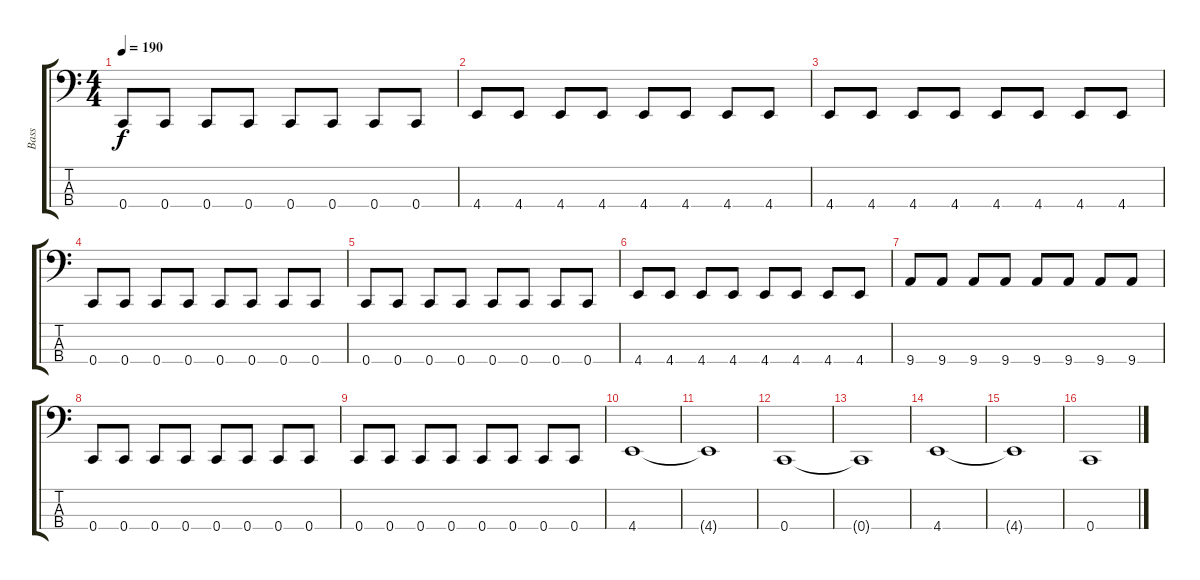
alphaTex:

\track ("Bass" "Bass") {instrument electricbassfinger}
\staff {score tabs}
\tuning (F2 C2 G1 C1) {hide}
\ts (4 4)
\tempo 190
\clef f4
\ks c
0.4.8{dy f} 0.4.8 0.4.8 0.4.8 0.4.8 0.4.8 0.4.8 0.4.8 |
4.4.8 4.4.8 4.4.8 4.4.8 4.4.8 4.4.8 4.4.8 4.4.8 |
4.4.8 4.4.8 4.4.8 4.4.8 4.4.8 4.4.8 4.4.8 4.4.8 |
0.4.8 0.4.8 0.4.8 0.4.8 0.4.8 0.4.8 0.4.8 0.4.8 |
0.4.8 0.4.8 0.4.8 0.4.8 0.4.8 0.4.8 0.4.8 0.4.8 |
4.4.8 4.4.8 4.4.8 4.4.8 4.4.8 4.4.8 4.4.8 4.4.8 |
9.4.8 9.4.8 9.4.8 9.4.8 9.4.8 9.4.8 9.4.8 9.4.8 |
0.4.8 0.4.8 0.4.8 0.4.8 0.4.8 0.4.8 0.4.8 0.4.8 |
0.4.8 0.4.8 0.4.8 0.4.8 0.4.8 0.4.8 0.4.8 0.4.8 |
4.4.1 |
4.4{t}.1 |
0.4.1 |
0.4{t}.1 |
4.4.1 |
4.4{t}.1 |
0.4.1
